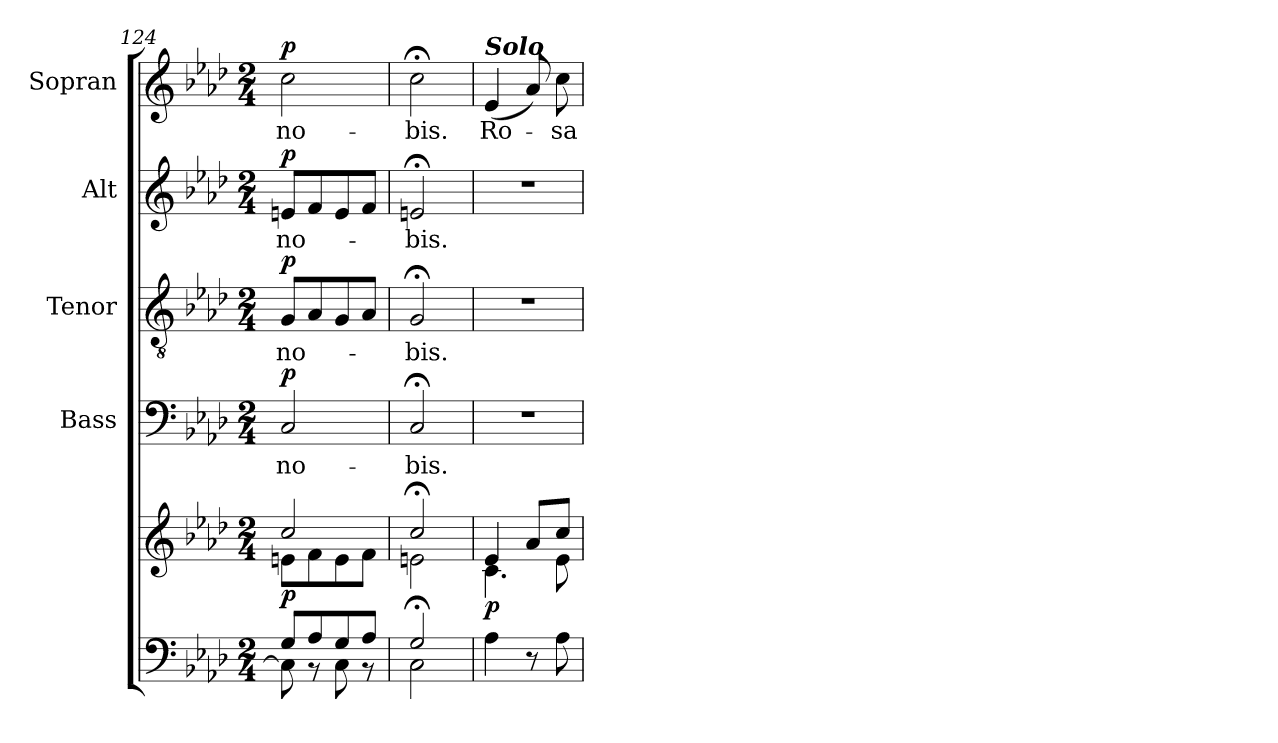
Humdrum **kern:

**kern	**kern	**dynam	**kern	**text	**dynam	**kern	**text	**dynam	**kern	**text	**dynam	**kern	**text	**dynam
*part5	*part5	*part5	*part4	*part4	*part4	*part3	*part3	*part3	*part2	*part2	*part2	*part1	*part1	*part1
*staff6	*staff5	*staff5/6	*staff4	*staff4	*staff4	*staff3	*staff3	*staff3	*staff2	*staff2	*staff2	*staff1	*staff1	*staff1
*	*	*	*I"Bass	*	*	*I"Tenor	*	*	*I"Alt	*	*	*I"Sopran	*	*
*	*	*	*I'B.	*	*	*I'T.	*	*	*I'A.	*	*	*I'S.	*	*
*clefF4	*clefG2	*	*clefF4	*	*	*clefGv2	*	*	*clefG2	*	*	*clefG2	*	*
*k[b-e-a-d-]	*k[b-e-a-d-]	*	*k[b-e-a-d-]	*	*	*k[b-e-a-d-]	*	*	*k[b-e-a-d-]	*	*	*k[b-e-a-d-]	*	*
*A-:	*A-:	*	*A-:	*	*	*A-:	*	*	*A-:	*	*	*A-:	*	*
*M2/4	*M2/4	*	*M2/4	*	*	*M2/4	*	*	*M2/4	*	*	*M2/4	*	*
=124	=124	=124	=124	=124	=124	=124	=124	=124	=124	=124	=124	=124	=124	=124
*^	*^	*	*	*	*	*	*	*	*	*	*	*	*	*
!	!	!	!	!LO:DY:b	!	!LO:LY:b	!LO:DY:a	!	!LO:LY:b	!LO:DY:a	!	!LO:LY:b	!LO:DY:a	!	!LO:LY:b	!LO:DY:a
8G/L	8C\]	2cc/	8en\L	p	2C/	no-	p	8G/L	no-	p	8en/L	no-	p	2cc\	no-	p
8A-/	8rBB	.	8f\	.	.	.	.	8A-/	.	.	8f/	.	.	.	.	.
8G/	8C\	.	8e\	.	.	.	.	8G/	.	.	8e/	.	.	.	.	.
8A-/J	8rBB	.	8f\J	.	.	.	.	8A-/J	.	.	8f/J	.	.	.	.	.
=125	=125	=125	=125	=125	=125	=125	=125	=125	=125	=125	=125	=125	=125	=125	=125	=125
!	!	!	!	!	!	!LO:LY:b	!	!	!LO:LY:b	!	!	!LO:LY:b	!	!	!LO:LY:b	!
2G;/	2C\	2cc;</	2en\	.	2C;</	-bis.	.	2G;</	-bis.	.	2en;</	-bis.	.	2cc;<\	-bis.	.
=126	=126	=126	=126	=126	=126	=126	=126	=126	=126	=126	=126	=126	=126	=126	=126	=126
!	!	!	!	!	!	!	!	!	!	!	!	!	!	!LO:TX:a:Bi:t=Solo	!	!
!	!	!	!	!LO:DY:b	!	!	!	!	!	!	!	!	!	!	!LO:LY:b	!
*v	*v	*	*	*	*	*	*	*	*	*	*	*	*	*	*	*
4A-\	4e-/	4.c\	p	2r	.	.	2r	.	.	2r	.	.	(<4e-/	Ro-	.
8r	8a-/L	.	.	.	.	.	.	.	.	.	.	.	8a-/)	.	.
!	!	!	!	!	!	!	!	!	!	!	!	!	!	!LO:LY:b	!
8A-\	8cc/J	8e-\	.	.	.	.	.	.	.	.	.	.	8cc\	-sa	.
*	*v	*v	*	*	*	*	*	*	*	*	*	*	*	*	*
=	=	=	=	=	=	=	=	=	=	=	=	=	=	=
*-	*-	*-	*-	*-	*-	*-	*-	*-	*-	*-	*-	*-	*-	*-
